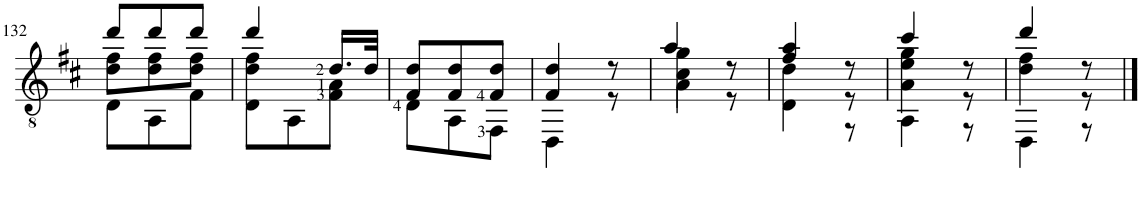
**kern
*part1
*staff1
*I"Guitar
*I'Guit.
!!LO:PB:g=z
*clefGv2
*k[f#c#]
*M3/8
=132
*^
*	*^
8dd/L	8d\ 8f#\L	8D\L
8dd/	8d\ 8f#\	8AA\
8dd/J	8d\ 8f#\J	8F#\J
=133	=133	=133
4dd/	4d\ 4f#\	8D\L
.	.	8AA\
16.d/LL	8ryy	8F#\ 8A\J
32d/JJk	.	.
*	*v	*v
=134	=134
8F#/ 8d/L	8D\L
8F#/ 8d/	8AA\
8F#/ 8d/J	8FF#\J
=135	=135
4F#/ 4d/	4DD\
8r	8r
=136	=136
*	*^
4a/	4c#\ 4g\	4A\
8r	8ryy	8r
=137	=137	=137
4f#/ 4a/	4d\	4D\
8r	8r	8r
=138	=138	=138
4cc#/	4A\ 4e\ 4g\	4AA\
8r	8r	8r
=139	=139	=139
4dd/	4d\ 4f#\	4DD\
8r	8r	8r
*v	*v	*v
==
*-
